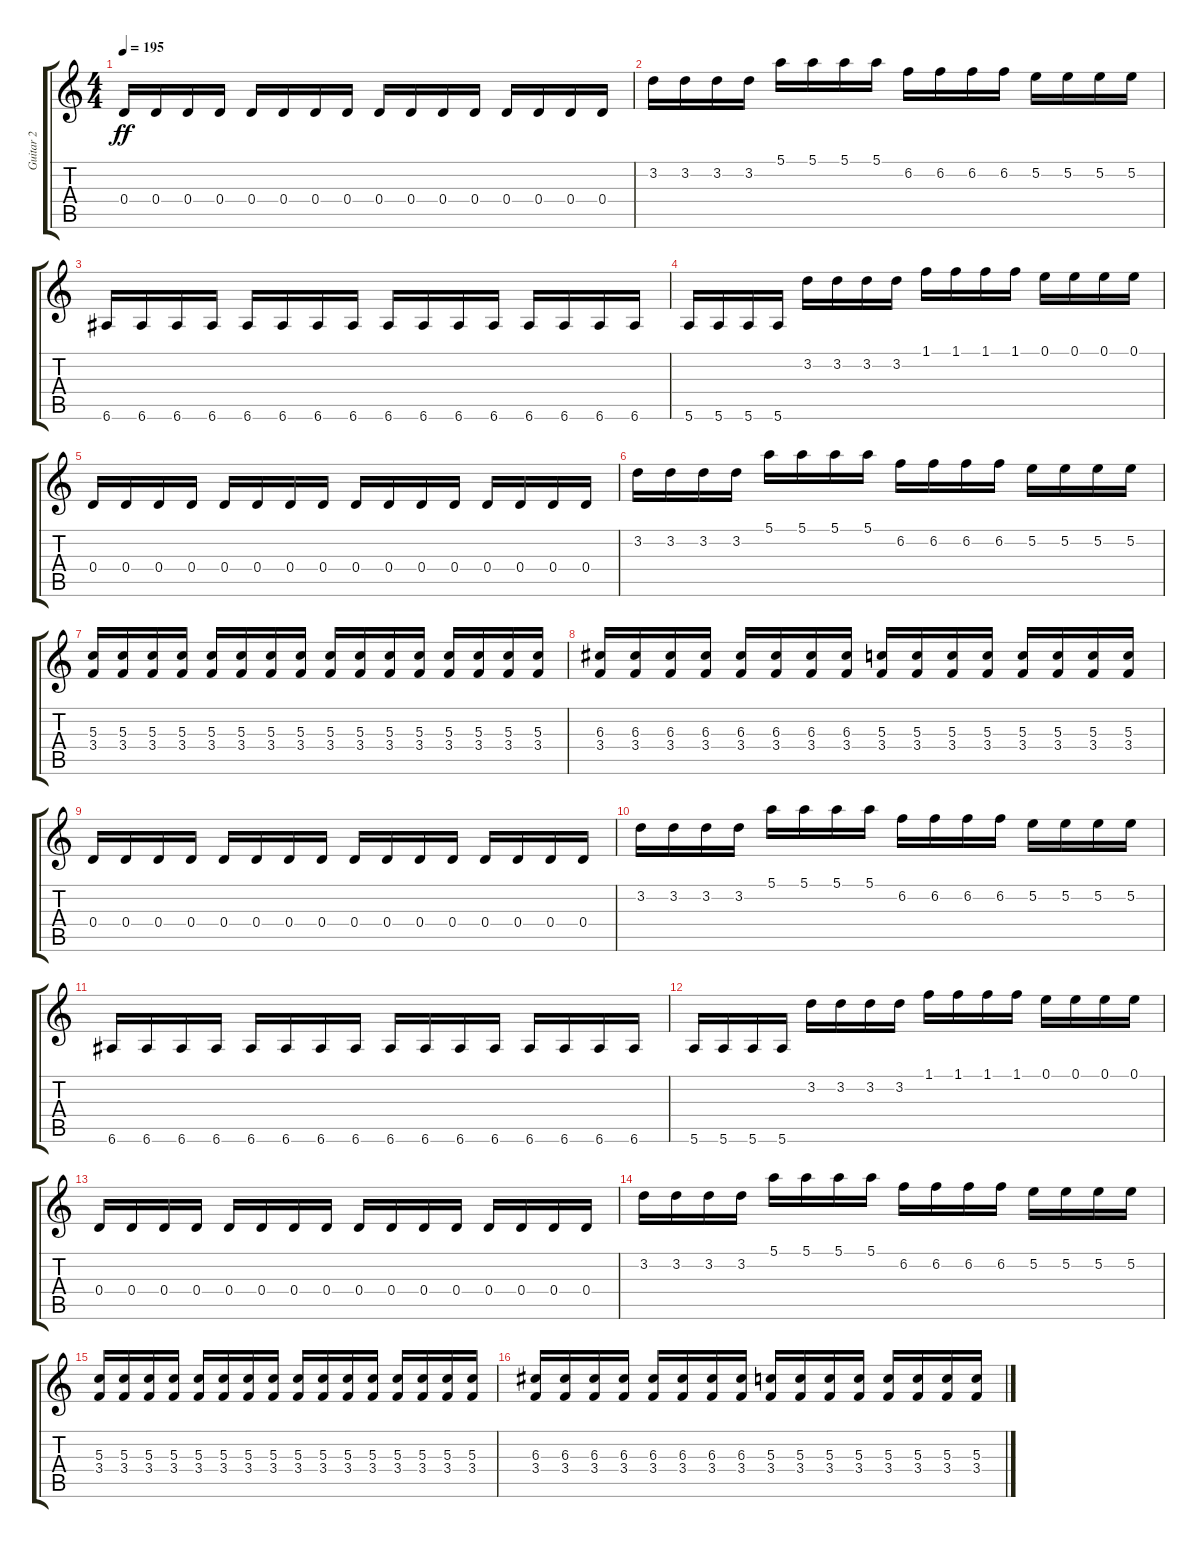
\track ("Guitar 2" "Guitar 2") {instrument distortionguitar}
\staff {score tabs}
\tuning (E4 B3 G3 D3 A2 E2) {hide}
\ts (4 4)
\tempo 195
\clef g2
\ks c
0.4.16{dy ff} 0.4.16 0.4.16 0.4.16 0.4.16 0.4.16 0.4.16 0.4.16 0.4.16 0.4.16 0.4.16 0.4.16 0.4.16 0.4.16 0.4.16 0.4.16 |
3.2.16 3.2.16 3.2.16 3.2.16 5.1.16 5.1.16 5.1.16 5.1.16 6.2.16 6.2.16 6.2.16 6.2.16 5.2.16 5.2.16 5.2.16 5.2.16 |
6.6.16 6.6.16 6.6.16 6.6.16 6.6.16 6.6.16 6.6.16 6.6.16 6.6.16 6.6.16 6.6.16 6.6.16 6.6.16 6.6.16 6.6.16 6.6.16 |
5.6.16 5.6.16 5.6.16 5.6.16 3.2.16 3.2.16 3.2.16 3.2.16 1.1.16 1.1.16 1.1.16 1.1.16 0.1.16 0.1.16 0.1.16 0.1.16 |
0.4.16 0.4.16 0.4.16 0.4.16 0.4.16 0.4.16 0.4.16 0.4.16 0.4.16 0.4.16 0.4.16 0.4.16 0.4.16 0.4.16 0.4.16 0.4.16 |
3.2.16 3.2.16 3.2.16 3.2.16 5.1.16 5.1.16 5.1.16 5.1.16 6.2.16 6.2.16 6.2.16 6.2.16 5.2.16 5.2.16 5.2.16 5.2.16 |
(5.3 3.4).16 (5.3 3.4).16 (5.3 3.4).16 (5.3 3.4).16 (5.3 3.4).16 (5.3 3.4).16 (5.3 3.4).16 (5.3 3.4).16 (5.3 3.4).16 (5.3 3.4).16 (5.3 3.4).16 (5.3 3.4).16 (5.3 3.4).16 (5.3 3.4).16 (5.3 3.4).16 (5.3 3.4).16 |
(6.3 3.4).16 (6.3 3.4).16 (6.3 3.4).16 (6.3 3.4).16 (6.3 3.4).16 (6.3 3.4).16 (6.3 3.4).16 (6.3 3.4).16 (5.3 3.4).16 (5.3 3.4).16 (5.3 3.4).16 (5.3 3.4).16 (5.3 3.4).16 (5.3 3.4).16 (5.3 3.4).16 (5.3 3.4).16 |
0.4.16 0.4.16 0.4.16 0.4.16 0.4.16 0.4.16 0.4.16 0.4.16 0.4.16 0.4.16 0.4.16 0.4.16 0.4.16 0.4.16 0.4.16 0.4.16 |
3.2.16 3.2.16 3.2.16 3.2.16 5.1.16 5.1.16 5.1.16 5.1.16 6.2.16 6.2.16 6.2.16 6.2.16 5.2.16 5.2.16 5.2.16 5.2.16 |
6.6.16 6.6.16 6.6.16 6.6.16 6.6.16 6.6.16 6.6.16 6.6.16 6.6.16 6.6.16 6.6.16 6.6.16 6.6.16 6.6.16 6.6.16 6.6.16 |
5.6.16 5.6.16 5.6.16 5.6.16 3.2.16 3.2.16 3.2.16 3.2.16 1.1.16 1.1.16 1.1.16 1.1.16 0.1.16 0.1.16 0.1.16 0.1.16 |
0.4.16 0.4.16 0.4.16 0.4.16 0.4.16 0.4.16 0.4.16 0.4.16 0.4.16 0.4.16 0.4.16 0.4.16 0.4.16 0.4.16 0.4.16 0.4.16 |
3.2.16 3.2.16 3.2.16 3.2.16 5.1.16 5.1.16 5.1.16 5.1.16 6.2.16 6.2.16 6.2.16 6.2.16 5.2.16 5.2.16 5.2.16 5.2.16 |
(5.3 3.4).16 (5.3 3.4).16 (5.3 3.4).16 (5.3 3.4).16 (5.3 3.4).16 (5.3 3.4).16 (5.3 3.4).16 (5.3 3.4).16 (5.3 3.4).16 (5.3 3.4).16 (5.3 3.4).16 (5.3 3.4).16 (5.3 3.4).16 (5.3 3.4).16 (5.3 3.4).16 (5.3 3.4).16 |
(6.3 3.4).16 (6.3 3.4).16 (6.3 3.4).16 (6.3 3.4).16 (6.3 3.4).16 (6.3 3.4).16 (6.3 3.4).16 (6.3 3.4).16 (5.3 3.4).16 (5.3 3.4).16 (5.3 3.4).16 (5.3 3.4).16 (5.3 3.4).16 (5.3 3.4).16 (5.3 3.4).16 (5.3 3.4).16
